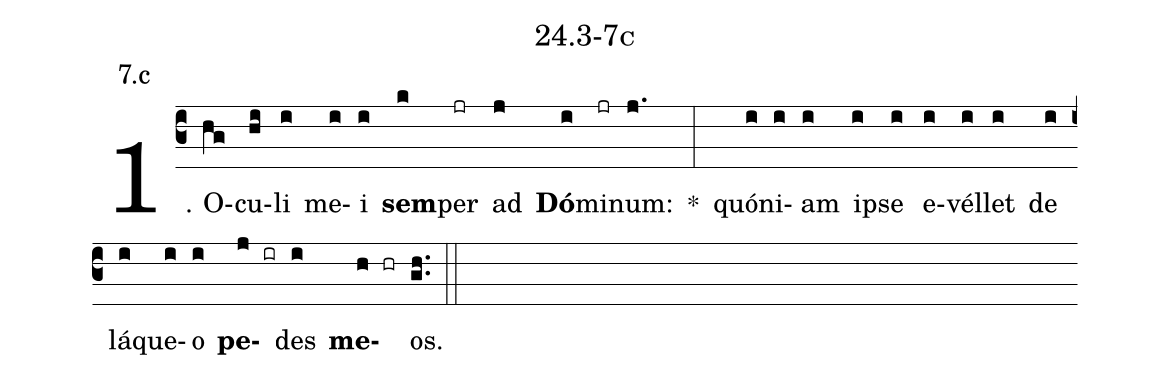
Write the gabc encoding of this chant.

name: 24.3-7c;
annotation: 7.c;
%%
(c3)1. O(hg)cu(hi)li(i) me(i)i(i) <b>sem</b>(k)per(jr) ad(j) <b>Dó</b>(i)mi(jr)num:(j.) *(:) quón(i)i(i)am(i) ip(i)se(i) e(i)vél(i)let(i) de(i) lá(i)que(i)o(i) <b>pe</b>(j ir)des(i) <b>me</b>(h hr)os.(gh..) (::)


%E(i) u(i) o(j) u(i) a(h) e.(gh..) (::)
